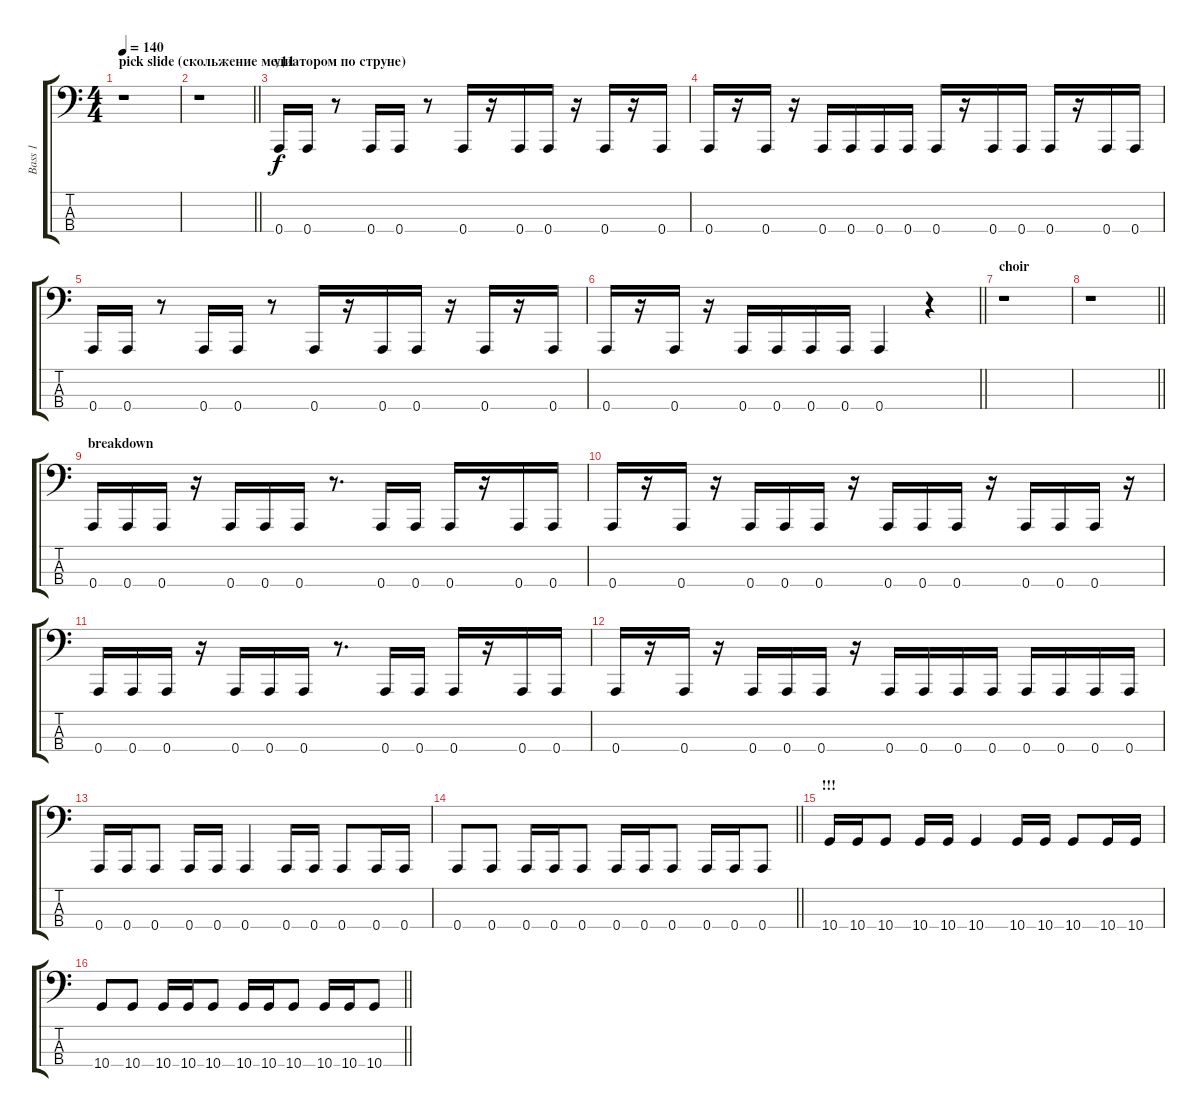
\track ("Bass 1" "Bass 1") {instrument electricbasspick}
\staff {score tabs}
\tuning (G2 A1 E1 A0) {hide}
\ts (4 4)
\section ("" "pick slide (скольжение медиатором по струне)")
\tempo 140
\clef f4
\ks c
r.1{dy f} |
\barLineRight lightlight
r.1 |
\section ("" "v11")
0.4.16 0.4.16 r.8 0.4.16 0.4.16 r.8 0.4.16 r.16 0.4.16 0.4.16 r.16 0.4.16 r.16 0.4.16 |
0.4.16 r.16 0.4.16 r.16 0.4.16 0.4.16 0.4.16 0.4.16 0.4.16 r.16 0.4.16 0.4.16 0.4.16 r.16 0.4.16 0.4.16 |
0.4.16 0.4.16 r.8 0.4.16 0.4.16 r.8 0.4.16 r.16 0.4.16 0.4.16 r.16 0.4.16 r.16 0.4.16 |
\barLineRight lightlight
0.4.16 r.16 0.4.16 r.16 0.4.16 0.4.16 0.4.16 0.4.16 0.4.4 r.4 |
\section ("" "choir")
r.1 |
\barLineRight lightlight
r.1 |
\section ("" "breakdown")
0.4.16 0.4.16 0.4.16 r.16 0.4.16 0.4.16 0.4.16 r.8{d} 0.4.16 0.4.16 0.4.16 r.16 0.4.16 0.4.16 |
0.4.16 r.16 0.4.16 r.16 0.4.16 0.4.16 0.4.16 r.16 0.4.16 0.4.16 0.4.16 r.16 0.4.16 0.4.16 0.4.16 r.16 |
0.4.16 0.4.16 0.4.16 r.16 0.4.16 0.4.16 0.4.16 r.8{d} 0.4.16 0.4.16 0.4.16 r.16 0.4.16 0.4.16 |
0.4.16 r.16 0.4.16 r.16 0.4.16 0.4.16 0.4.16 r.16 0.4.16 0.4.16 0.4.16 0.4.16 0.4.16 0.4.16 0.4.16 0.4.16 |
0.4.16 0.4.16 0.4.8 0.4.16 0.4.16 0.4.4 0.4.16 0.4.16 0.4.8 0.4.16 0.4.16 |
\barLineRight lightlight
0.4.8 0.4.8 0.4.16 0.4.16 0.4.8 0.4.16 0.4.16 0.4.8 0.4.16 0.4.16 0.4.8 |
\section ("" "!!!")
10.4.16 10.4.16 10.4.8 10.4.16 10.4.16 10.4.4 10.4.16 10.4.16 10.4.8 10.4.16 10.4.16 |
\barLineRight lightlight
10.4.8 10.4.8 10.4.16 10.4.16 10.4.8 10.4.16 10.4.16 10.4.8 10.4.16 10.4.16 10.4.8
